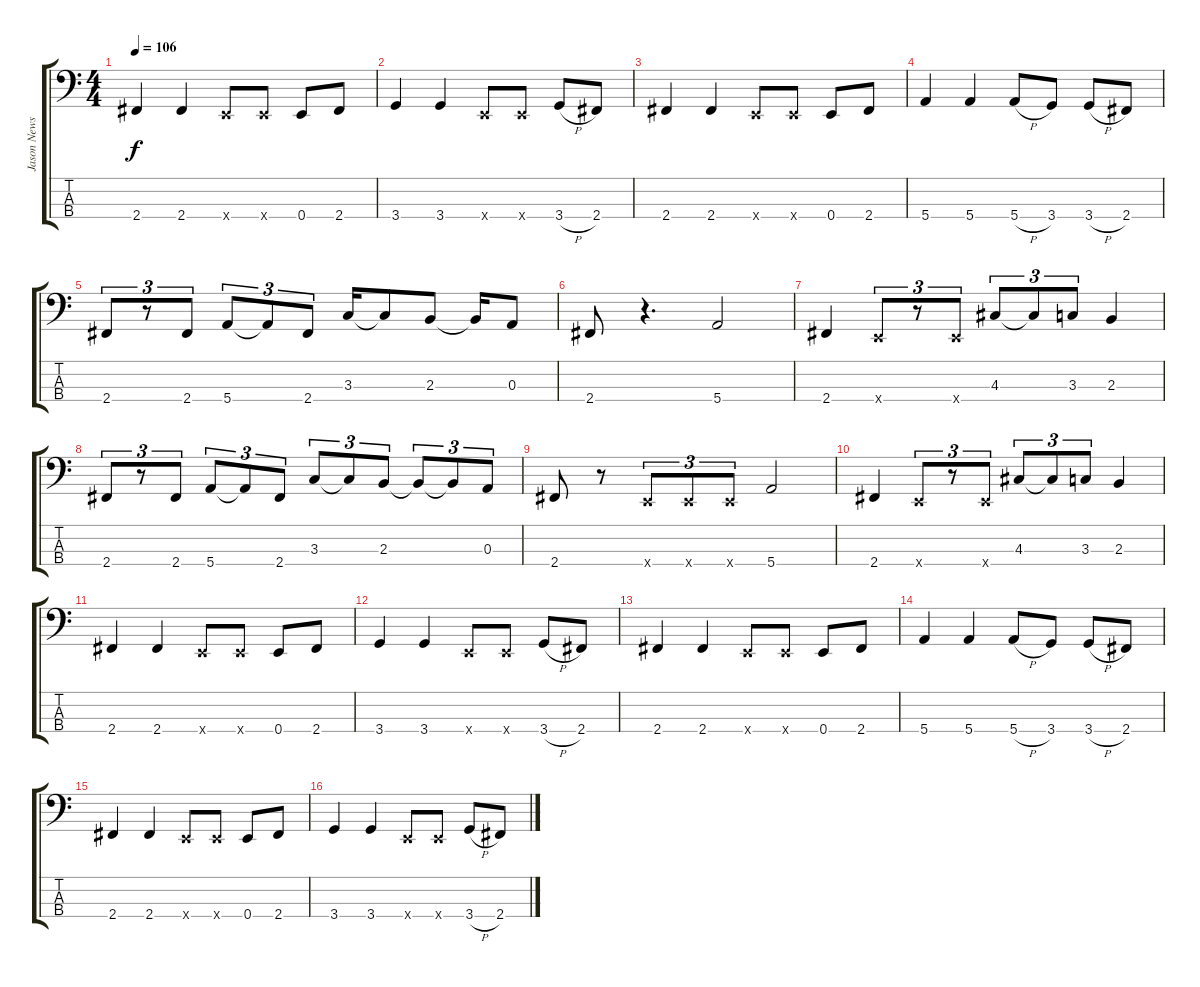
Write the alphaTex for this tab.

\track ("Jason Newsted [Bass]" "Jason News") {instrument electricbassfinger}
\staff {score tabs}
\tuning (G2 D2 A1 E1) {hide}
\ts (4 4)
\tempo 106
\clef f4
\ks c
2.4.4{dy f} 2.4.4 0.4{x}.8 0.4{x}.8 0.4.8 2.4.8 |
3.4.4 3.4.4 0.4{x}.8 0.4{x}.8 3.4{h}.8 2.4.8 |
2.4.4 2.4.4 0.4{x}.8 0.4{x}.8 0.4.8 2.4.8 |
5.4.4 5.4.4 5.4{h}.8 3.4.8 3.4{h}.8 2.4.8 |
2.4.8{tu (3 2)} r.8{tu (3 2)} 2.4.8{tu (3 2)} 5.4.8{tu (3 2)} 5.4{t}.8{tu (3 2)} 2.4.8{tu (3 2)} 3.3.16 3.3{t}.8 2.3.8 2.3{t}.16 0.3.8 |
2.4.8 r.4{d} 5.4.2 |
2.4.4 0.4{x}.8{tu (3 2)} r.8{tu (3 2)} 0.4{x}.8{tu (3 2)} 4.3.8{tu (3 2)} 4.3{t}.8{tu (3 2)} 3.3.8{tu (3 2)} 2.3.4 |
2.4.8{tu (3 2)} r.8{tu (3 2)} 2.4.8{tu (3 2)} 5.4.8{tu (3 2)} 5.4{t}.8{tu (3 2)} 2.4.8{tu (3 2)} 3.3.8{tu (3 2)} 3.3{t}.8{tu (3 2)} 2.3.8{tu (3 2)} 2.3{t}.8{tu (3 2)} 2.3{t}.8{tu (3 2)} 0.3.8{tu (3 2)} |
2.4.8 r.8 0.4{x}.8{tu (3 2)} 0.4{x}.8{tu (3 2)} 0.4{x}.8{tu (3 2)} 5.4.2 |
2.4.4 0.4{x}.8{tu (3 2)} r.8{tu (3 2)} 0.4{x}.8{tu (3 2)} 4.3.8{tu (3 2)} 4.3{t}.8{tu (3 2)} 3.3.8{tu (3 2)} 2.3.4 |
2.4.4 2.4.4 0.4{x}.8 0.4{x}.8 0.4.8 2.4.8 |
3.4.4 3.4.4 0.4{x}.8 0.4{x}.8 3.4{h}.8 2.4.8 |
2.4.4 2.4.4 0.4{x}.8 0.4{x}.8 0.4.8 2.4.8 |
5.4.4 5.4.4 5.4{h}.8 3.4.8 3.4{h}.8 2.4.8 |
2.4.4 2.4.4 0.4{x}.8 0.4{x}.8 0.4.8 2.4.8 |
3.4.4 3.4.4 0.4{x}.8 0.4{x}.8 3.4{h}.8 2.4.8
